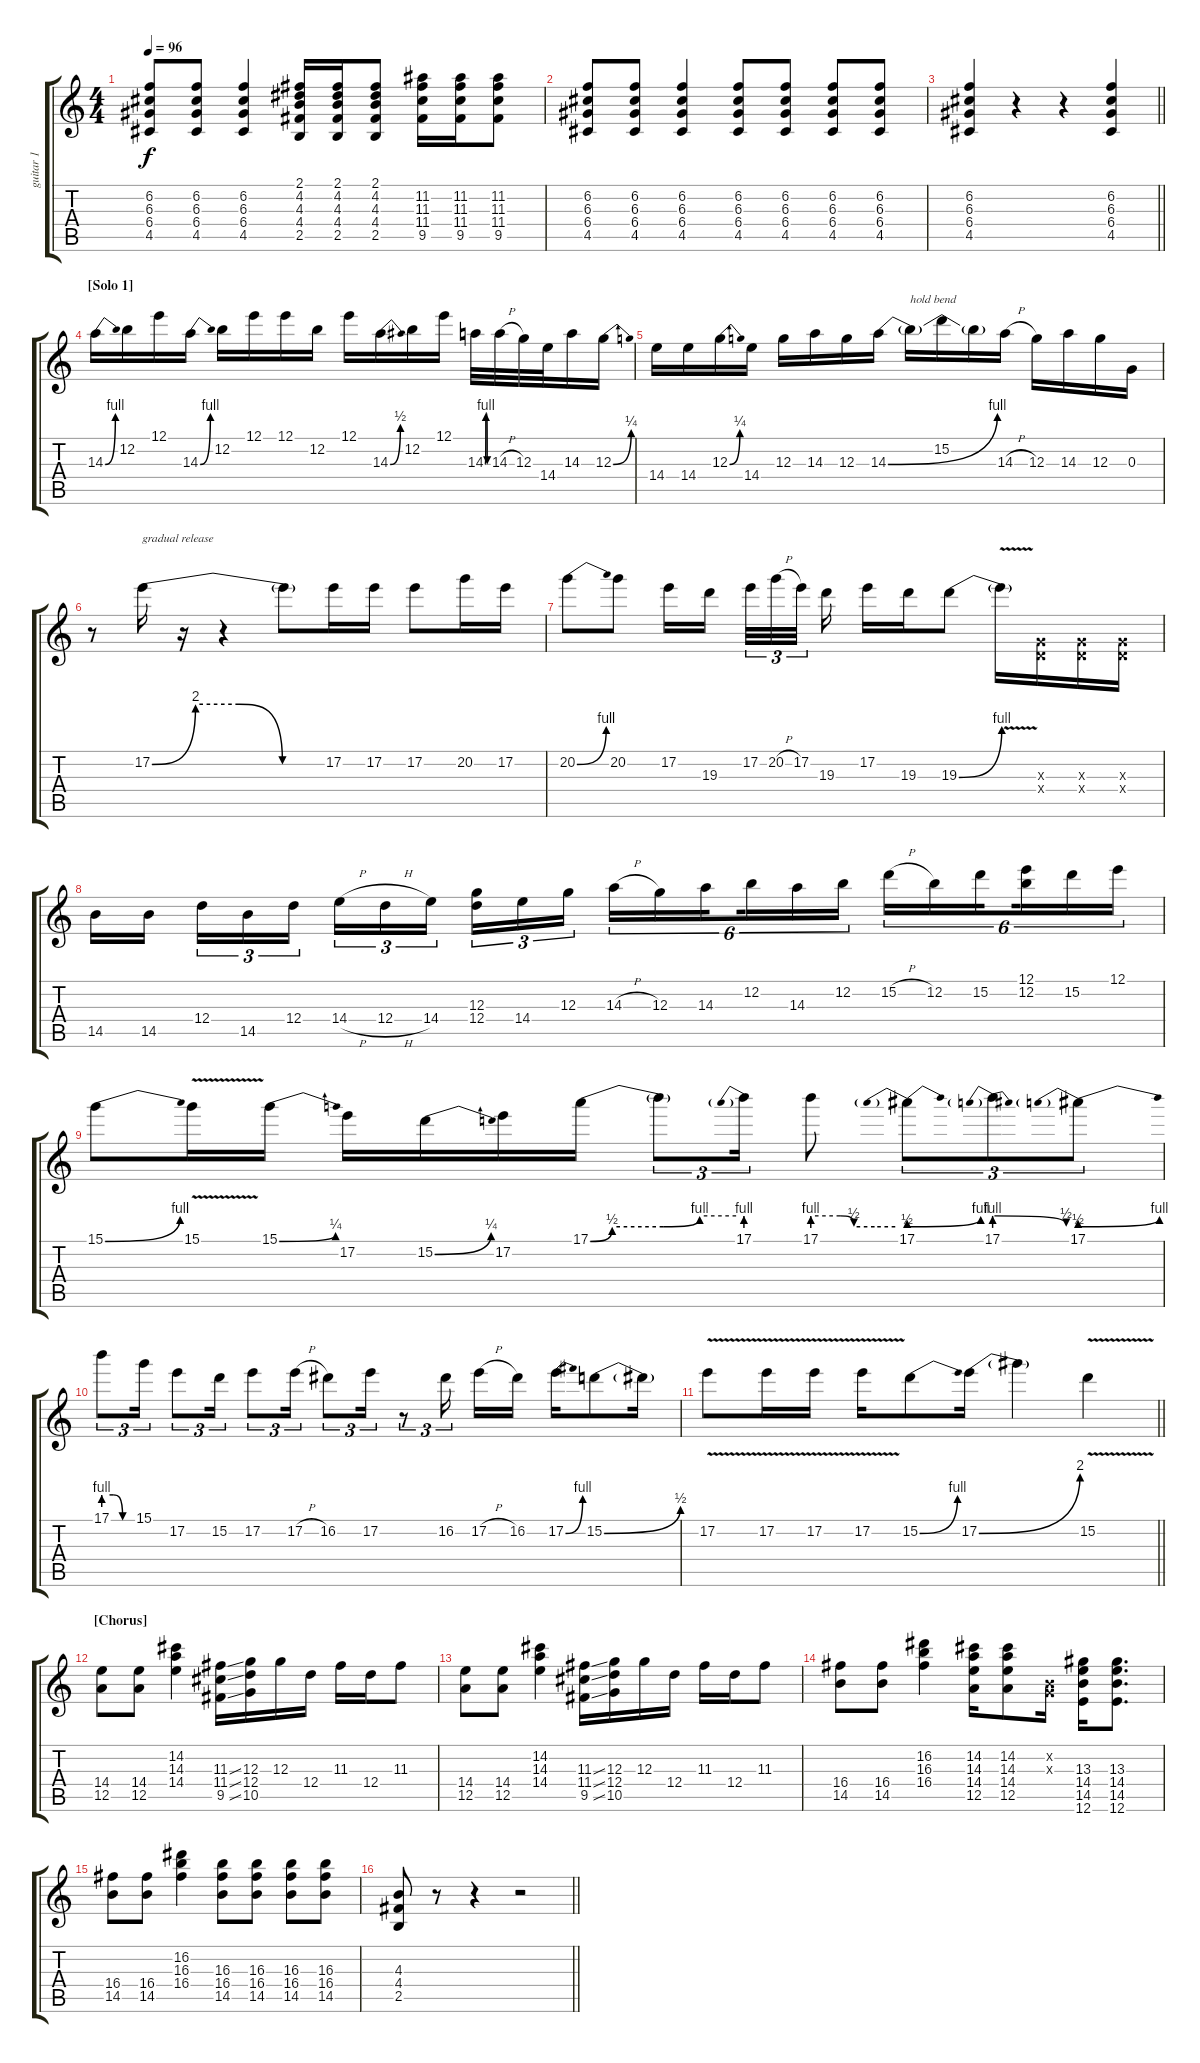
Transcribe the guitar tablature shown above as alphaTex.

\track ("guitar 1" "guitar 1") {instrument overdrivenguitar}
\staff {score tabs}
\tuning (E4 B3 G3 D3 A2 E2) {hide}
\ts (4 4)
\tempo 96
\clef g2
\ks c
(6.2 6.3 6.4 4.5).8{dy f} (6.2 6.3 6.4 4.5).8 (6.2 6.3 6.4 4.5).4 (2.1 4.2 4.3 4.4 2.5).16 (2.1 4.2 4.3 4.4 2.5).16 (2.1 4.2 4.3 4.4 2.5).8 (11.2 11.3 11.4 9.5).16 (11.2 11.3 11.4 9.5).16 (11.2 11.3 11.4 9.5).8 |
(6.2 6.3 6.4 4.5).8 (6.2 6.3 6.4 4.5).8 (6.2 6.3 6.4 4.5).4 (6.2 6.3 6.4 4.5).8 (6.2 6.3 6.4 4.5).8 (6.2 6.3 6.4 4.5).8 (6.2 6.3 6.4 4.5).8 |
\barLineRight lightlight
(6.2 6.3 6.4 4.5).4 r.4 r.4 (6.2 6.3 6.4 4.5).4 |
\section ("" "[Solo 1]")
14.3{be (bend 0 0 60 4)}.16{volume 16} 12.2.16 12.1.16 14.3{be (bend 0 0 60 4)}.16 12.2.16 12.1.16 12.1.16 12.2.16 12.1.16 14.3{be (bend 0 0 60 2)}.16 12.2.16 12.1.16 14.3{be (custom 0 0 15 4 30 4 45 0 60 0)}.32 14.3{h}.32 12.3.32 14.4.32 14.3.16 12.3{be (bend 0 0 60 1)}.16 |
14.4.16 14.4.16 12.3{be (bend 0 0 60 1)}.16 14.4.16 12.3.16 14.3.16 12.3.16 14.3{be (bend 0 0 60 4)}.16 14.3{t}.16{txt "hold bend"} 15.2.16 14.3{t}.16 14.3{h}.16 12.3.16 14.3.16 12.3.16 0.3.16 |
r.8 17.2{be (custom 0 0 15 8 30 8 45 0 60 0)}.16{txt "gradual release"} r.16 r.4 17.2{t}.8 17.2.16 17.2.16 17.2.8 20.2.16 17.2.16 |
20.2{be (bend 0 0 60 4)}.8 20.2.8 17.2.16 19.3.16{beam splitsecondary} 17.2.32{tu (3 2)} 20.2{h}.32{tu (3 2)} 17.2.32{tu (3 2) beam splitsecondary} 19.3.16 17.2.16 19.3.16 19.3{be (bend 0 0 60 4)}.8 19.3{v t}.16 (0.3{x} 0.4{x}).16 (0.3{x} 0.4{x}).16 (0.3{x} 0.4{x}).16 |
14.5.16 14.5.16{beam splitsecondary} 12.4.16{tu (3 2)} 14.5.16{tu (3 2)} 12.4.16{tu (3 2)} 14.4{h}.16{tu (3 2)} 12.4{h}.16{tu (3 2)} 14.4.16{tu (3 2) beam splitsecondary} (12.3 12.4).16{tu (3 2)} 14.4.16{tu (3 2)} 12.3.16{tu (3 2)} 14.3{h}.16{tu (6 4)} 12.3.16{tu (6 4)} 14.3.16{tu (6 4) beam splitsecondary} 12.2.16{tu (6 4)} 14.3.16{tu (6 4)} 12.2.16{tu (6 4)} 15.2{h}.16{tu (6 4)} 12.2.16{tu (6 4)} 15.2.16{tu (6 4) beam splitsecondary} (12.1 12.2).16{tu (6 4)} 15.2.16{tu (6 4)} 12.1.16{tu (6 4)} |
15.1{be (bend 0 0 60 4)}.8 15.1{v}.16 15.1{be (bend 0 0 60 1)}.16 17.2.16 15.2{be (bend 0 0 60 1)}.16 17.2.16 17.1{be (custom 0 0 9 2 30 2 45 4 60 4)}.16 17.1{t}.8{tu (3 2)} 17.1{be (prebend 0 4 60 4)}.16{tu (3 2)} 17.1{be (custom 0 4 20 4 30 2 45 2 60 2)}.8 17.1{be (prebendbend 0 2 60 4)}.8{tu (3 2)} 17.1{be (prebendrelease 0 4 60 2)}.8{tu (3 2)} 17.1{be (prebendbend 0 2 60 4)}.8{tu (3 2)} |
17.1{be (custom 0 4 20 4 40 0 60 0)}.8{tu (3 2)} 15.1.16{tu (3 2)} 17.2.8{tu (3 2)} 15.2.16{tu (3 2)} 17.2.8{tu (3 2)} 17.2{h}.16{tu (3 2)} 16.2.8{tu (3 2)} 17.2.16{tu (3 2)} r.8{tu (3 2)} 16.2.16{tu (3 2) beam splitsecondary} 17.2{h}.16 16.2.16 17.2{be (bend 0 0 60 4)}.16 15.2{be (bend 0 0 60 2)}.8 15.2{t}.16 |
\barLineRight lightlight
17.2{v}.8 17.2{v}.16 17.2{v}.16 17.2{v}.16 15.2{be (bend 0 0 60 4)}.8 17.2{be (bend 0 0 60 8)}.16 17.2{t}.4 15.2{v}.4 |
\section ("" "[Chorus]")
(14.4 12.5).8{volume 13} (14.4 12.5).8 (14.2 14.3 14.4).4 (11.3{ss} 11.4{ss} 9.5{ss}).16 (12.3 12.4 10.5).16 12.3.16 12.4.16 11.3.16 12.4.16 11.3.8 |
(14.4 12.5).8 (14.4 12.5).8 (14.2 14.3 14.4).4 (11.3{ss} 11.4{ss} 9.5{ss}).16 (12.3 12.4 10.5).16 12.3.16 12.4.16 11.3.16 12.4.16 11.3.8 |
(16.4 14.5).8 (16.4 14.5).8 (16.2 16.3 16.4).4 (14.2 14.3 14.4 12.5).16 (14.2 14.3 14.4 12.5).8 (0.2{x} 0.3{x}).16 (13.3 14.4 14.5 12.6).16 (13.3 14.4 14.5 12.6).8{d} |
(16.4 14.5).8 (16.4 14.5).8 (16.2 16.3 16.4).4 (16.3 16.4 14.5).8 (16.3 16.4 14.5).8 (16.3 16.4 14.5).8 (16.3 16.4 14.5).8 |
\barLineRight lightlight
(4.3 4.4 2.5).8 r.8 r.4 r.2
